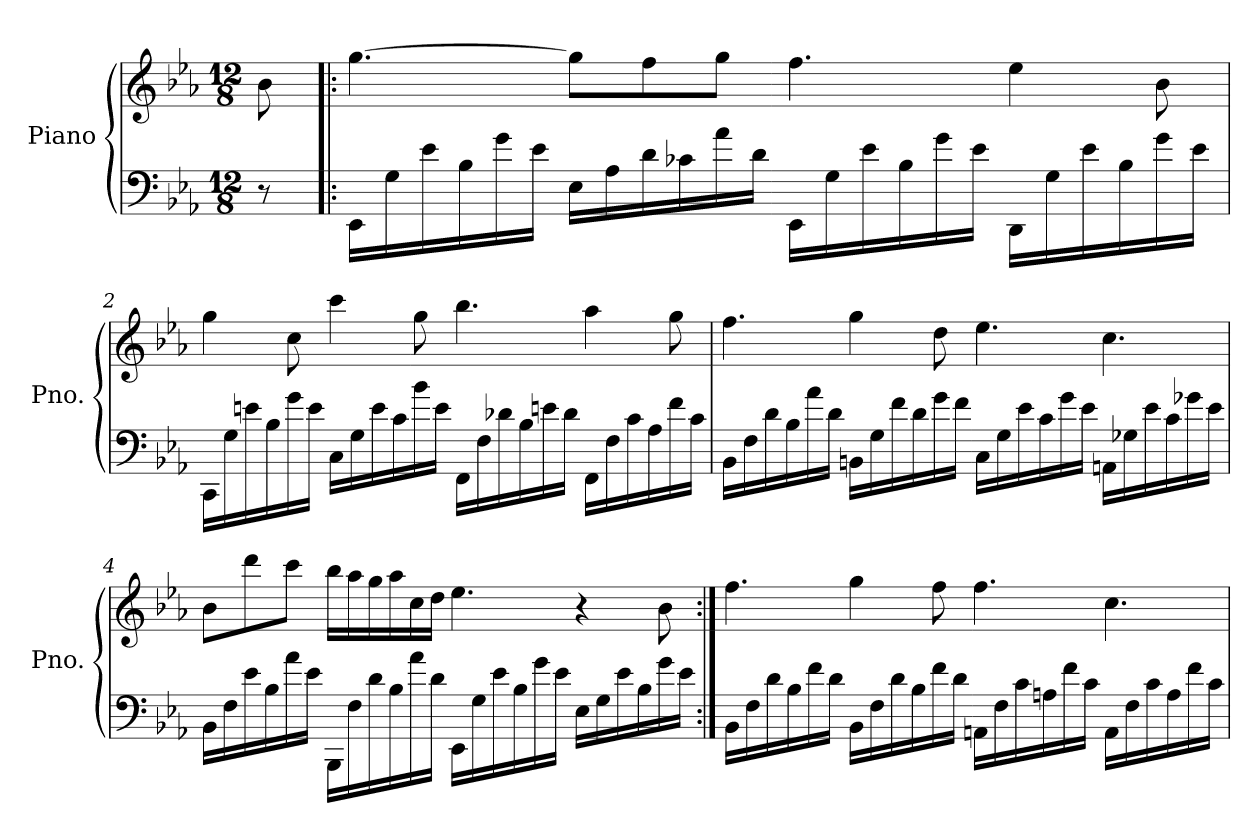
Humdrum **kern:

**kern	**kern
*part1	*part1
*staff2	*staff1
*I"Piano	*
*I'Pno.	*
*clefF4	*clefG2
*k[b-e-a-]	*k[b-e-a-]
*M12/8	*M12/8
*MM99	*MM99
=	=
8r	8b-\
=1!|:	=1!|:
16EE-\LL	[4.gg\
16G\	.
16e-\	.
16B-\	.
16g\	.
16e-\JJ	.
16E-\LL	8gg\L]
16A-\	.
16d\	8ff\
16c-X\	.
16a-\	8gg\J
16d\JJ	.
16EE-\LL	4.ff\
16G\	.
16e-\	.
16B-\	.
16g\	.
16e-\JJ	.
16DD\LL	4ee-\
16G\	.
16e-\	.
16B-\	.
16g\	8b-\
16e-\JJ	.
!!LO:LB:g=z
=2	=2
16CC\LL	4gg\
16G\	.
16en\	.
16B-\	.
16g\	8cc\
16e\JJ	.
16C\LL	4ccc\
16G\	.
16e\	.
16c\	.
16b-\	8gg\
16e\JJ	.
16FF\LL	4.bb-\
16F\	.
16d-X\	.
16B-\	.
16en\	.
16d-\JJ	.
16FF\LL	4aa-\
16F\	.
16c\	.
16A-\	.
16f\	8gg\
16c\JJ	.
!!LO:LB:g=z
=3	=3
16BB-\LL	4.ff\
16F\	.
16d\	.
16B-\	.
16a-\	.
16d\JJ	.
16BBn\LL	4gg\
16G\	.
16f\	.
16d\	.
16g\	8dd\
16f\JJ	.
16C\LL	4.ee-\
16G\	.
16e-\	.
16c\	.
16g\	.
16e-\JJ	.
16AAn\LL	4.cc\
16G-X\	.
16e-\	.
16c\	.
16g-X\	.
16e-\JJ	.
!!LO:LB:g=z
=4	=4
16BB-\LL	8b-\L
16F\	.
16e-\	8ddd\
16B-\	.
16a-\	8ccc\J
16e-\JJ	.
16BBB-\LL	16bb-\LL
16F\	16aa-\
16d\	16gg\
16B-\	16aa-\
16a-\	16cc\
16d\JJ	16dd\JJ
16EE-\LL	4.ee-\
16G\	.
16e-\	.
16B-\	.
16g\	.
16e-\JJ	.
16E-\LL	4r
16G\	.
16e-\	.
16B-\	.
16g\	8b-\
16e-\JJ	.
!!LO:PB:g=z
=5:|!	=5:|!
16BB-\LL	4.ff\
16F\	.
16d\	.
16B-\	.
16f\	.
16d\JJ	.
16BB-\LL	4gg\
16F\	.
16d\	.
16B-\	.
16f\	8ff\
16d\JJ	.
16AAn\LL	4.ff\
16F\	.
16c\	.
16An\	.
16f\	.
16c\JJ	.
16AA\LL	4.cc\
16F\	.
16c\	.
16A\	.
16f\	.
16c\JJ	.
=	=
*-	*-
